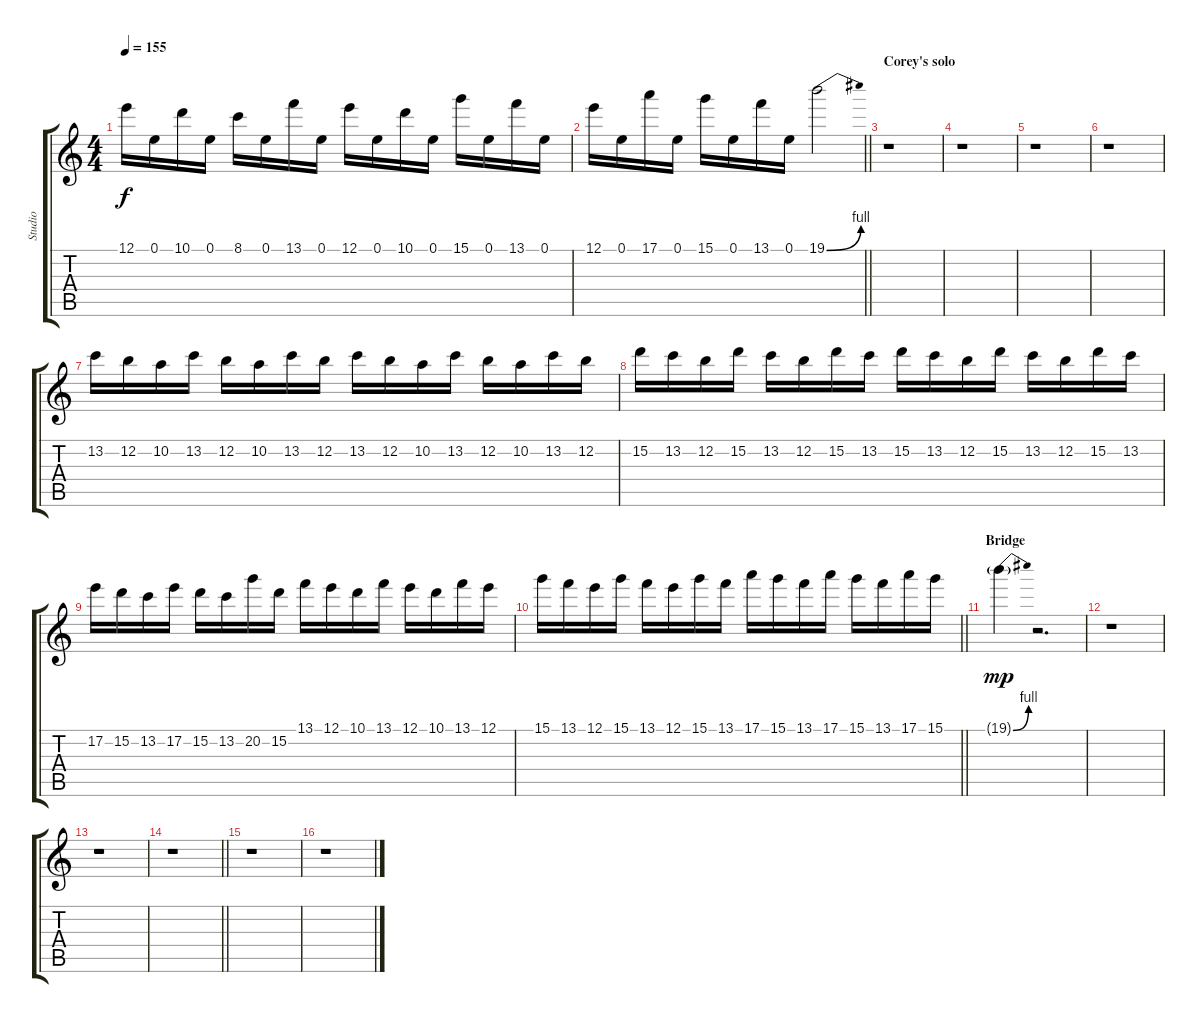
\track ("Studio" "Studio") {instrument distortionguitar}
\staff {score tabs}
\tuning (E4 B3 G3 D3 A2 E2) {hide}
\ts (4 4)
\tempo 155
\clef g2
\ks c
12.1.16{dy f} 0.1.16 10.1.16 0.1.16 8.1.16 0.1.16 13.1.16 0.1.16 12.1.16 0.1.16 10.1.16 0.1.16 15.1.16 0.1.16 13.1.16 0.1.16 |
\barLineRight lightlight
12.1.16 0.1.16 17.1.16 0.1.16 15.1.16 0.1.16 13.1.16 0.1.16 19.1{be (bend 0 0 60 4)}.2 |
\section ("" "Corey's solo")
r.1 |
r.1 |
r.1 |
r.1 |
13.2.16 12.2.16 10.2.16 13.2.16 12.2.16 10.2.16 13.2.16 12.2.16 13.2.16 12.2.16 10.2.16 13.2.16 12.2.16 10.2.16 13.2.16 12.2.16 |
15.2.16 13.2.16 12.2.16 15.2.16 13.2.16 12.2.16 15.2.16 13.2.16 15.2.16 13.2.16 12.2.16 15.2.16 13.2.16 12.2.16 15.2.16 13.2.16 |
17.2.16 15.2.16 13.2.16 17.2.16 15.2.16 13.2.16 20.2.16 15.2.16 13.1.16 12.1.16 10.1.16 13.1.16 12.1.16 10.1.16 13.1.16 12.1.16 |
\barLineRight lightlight
15.1.16 13.1.16 12.1.16 15.1.16 13.1.16 12.1.16 15.1.16 13.1.16 17.1.16 15.1.16 13.1.16 17.1.16 15.1.16 13.1.16 17.1.16 15.1.16 |
\section ("" "Bridge")
19.1{be (bend 0 0 60 4) g}.4{dy mp} r.2{d} |
r.1 |
r.1 |
\barLineRight lightlight
r.1 |
r.1 |
r.1
